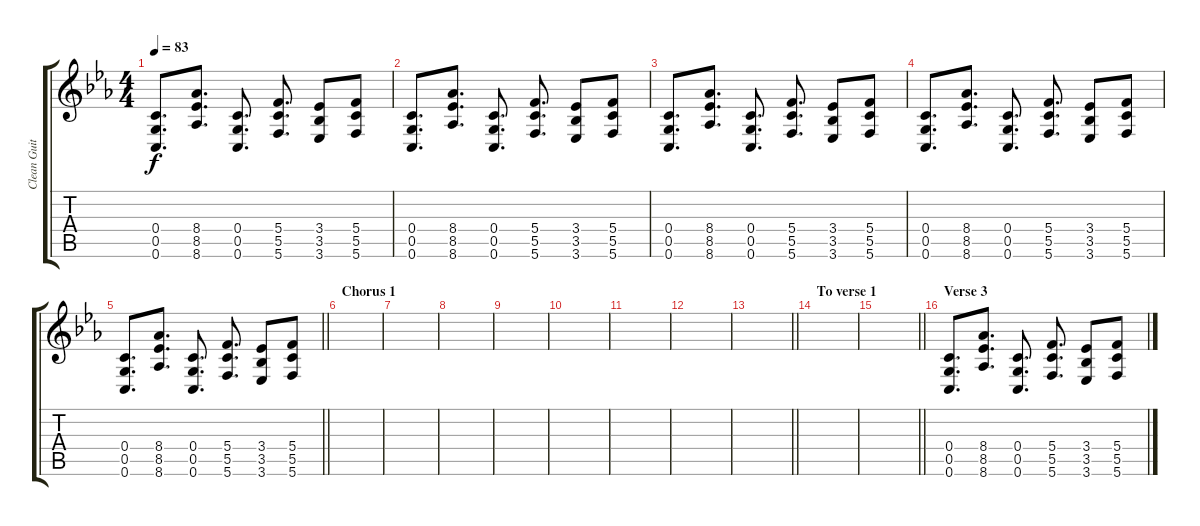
\track ("Clean Guitar 1" "Clean Guit") {instrument electricguitarclean}
\staff {score tabs}
\tuning (D4 A3 F3 C3 G2 C2) {hide}
\ts (4 4)
\tempo 83
\clef g2
\ks cminor
(0.4 0.5 0.6).8{d dy f} (8.4 8.5 8.6).8{d} (0.4 0.5 0.6).8{d} (5.4 5.5 5.6).8{d} (3.4 3.5 3.6).8 (5.4 5.5 5.6).8 |
(0.4 0.5 0.6).8{d} (8.4 8.5 8.6).8{d} (0.4 0.5 0.6).8{d} (5.4 5.5 5.6).8{d} (3.4 3.5 3.6).8 (5.4 5.5 5.6).8 |
(0.4 0.5 0.6).8{d} (8.4 8.5 8.6).8{d} (0.4 0.5 0.6).8{d} (5.4 5.5 5.6).8{d} (3.4 3.5 3.6).8 (5.4 5.5 5.6).8 |
(0.4 0.5 0.6).8{d} (8.4 8.5 8.6).8{d} (0.4 0.5 0.6).8{d} (5.4 5.5 5.6).8{d} (3.4 3.5 3.6).8 (5.4 5.5 5.6).8 |
\barLineRight lightlight
(0.4 0.5 0.6).8{d} (8.4 8.5 8.6).8{d} (0.4 0.5 0.6).8{d} (5.4 5.5 5.6).8{d} (3.4 3.5 3.6).8 (5.4 5.5 5.6).8 |
\section ("" "Chorus 1")
|
|
|
|
|
|
|
\barLineRight lightlight
|
\section ("" "To verse 1")
|
\barLineRight lightlight
|
\section ("" "Verse 3")
(0.4 0.5 0.6).8{d} (8.4 8.5 8.6).8{d} (0.4 0.5 0.6).8{d} (5.4 5.5 5.6).8{d} (3.4 3.5 3.6).8 (5.4 5.5 5.6).8
